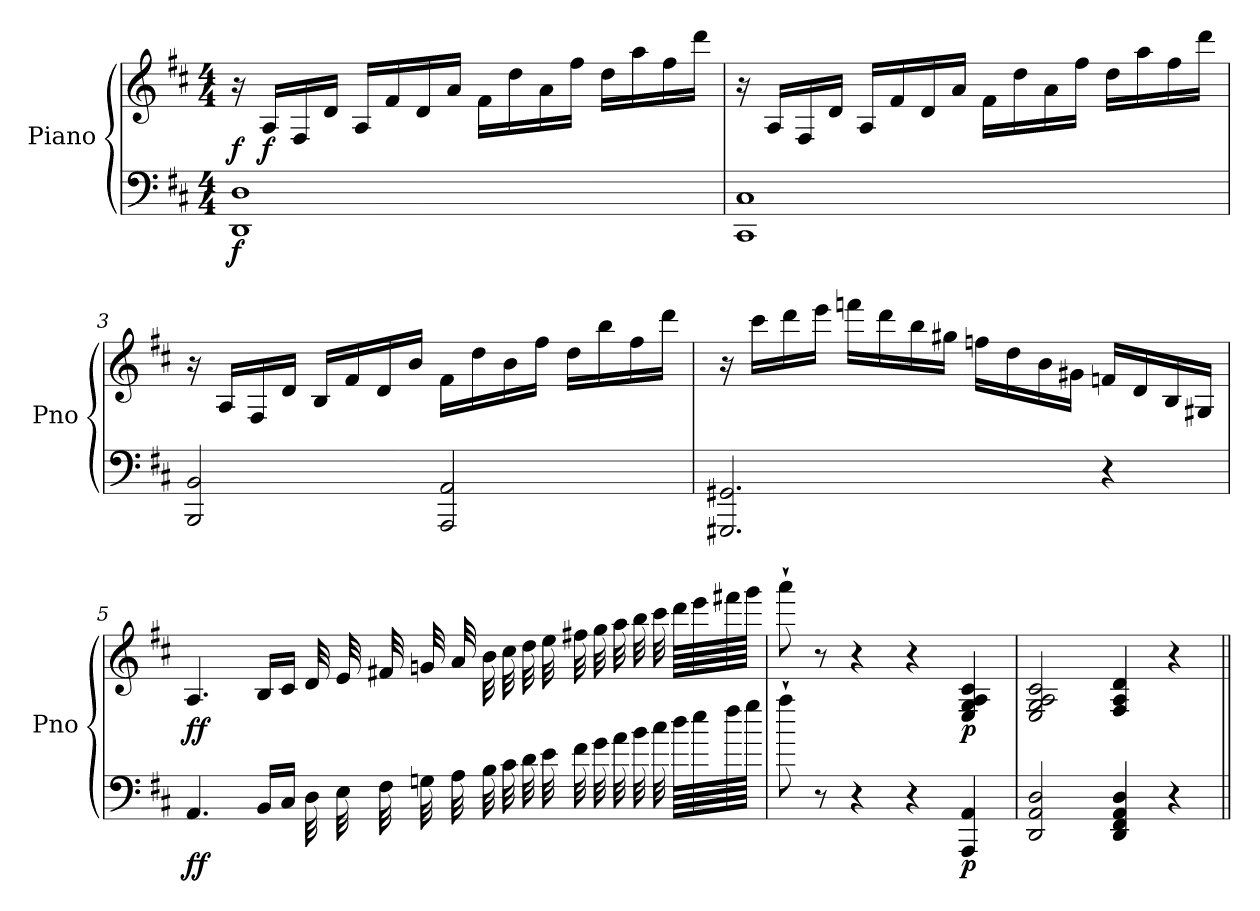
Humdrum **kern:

**kern	**dynam	**kern	**dynam
*part2	*part2	*part1	*part1
*staff2	*staff2	*staff1	*staff1
*I"Piano	*	*I"Piano	*
*I'Pno	*	*I'Pno	*
*clefF4	*	*clefG2	*
*k[f#c#]	*	*k[f#c#]	*
*M4/4	*	*M4/4	*
*MM132	*	*MM132	*
=1	=1	=1	=1
!	!LO:DY:b	!	!LO:DY:b
1DD 1D	f	16r	f
!	!	!	!LO:DY:b
.	.	16A/LL	f
.	.	16F#/	.
.	.	16d/JJ	.
.	.	16A/LL	.
.	.	16f#/	.
.	.	16d/	.
.	.	16a/JJ	.
.	.	16f#\LL	.
.	.	16dd\	.
.	.	16a\	.
.	.	16ff#\JJ	.
.	.	16dd\LL	.
.	.	16aa\	.
.	.	16ff#\	.
.	.	16ddd\JJ	.
=2	=2	=2	=2
1CC# 1C#	.	16r	.
.	.	16A/LL	.
.	.	16F#/	.
.	.	16d/JJ	.
.	.	16A/LL	.
.	.	16f#/	.
.	.	16d/	.
.	.	16a/JJ	.
.	.	16f#\LL	.
.	.	16dd\	.
.	.	16a\	.
.	.	16ff#\JJ	.
.	.	16dd\LL	.
.	.	16aa\	.
.	.	16ff#\	.
.	.	16ddd\JJ	.
!!LO:LB:g=z
=3	=3	=3	=3
2BBB/ 2BB/	.	16r	.
.	.	16A/LL	.
.	.	16F#/	.
.	.	16d/JJ	.
.	.	16B/LL	.
.	.	16f#/	.
.	.	16d/	.
.	.	16b/JJ	.
2AAA/ 2AA/	.	16f#\LL	.
.	.	16dd\	.
.	.	16b\	.
.	.	16ff#\JJ	.
.	.	16dd\LL	.
.	.	16bb\	.
.	.	16ff#\	.
.	.	16ddd\JJ	.
=4	=4	=4	=4
2.GGG#X/ 2.GG#X/	.	16r	.
.	.	16ccc#\LL	.
.	.	16ddd\	.
.	.	16eee\JJ	.
.	.	16fffn\LL	.
.	.	16ddd\	.
.	.	16bb\	.
!	!	!	!LO:DY:b
.	.	16gg#X\JJ	other-dynamics
.	.	16ffn\LL	.
.	.	16dd\	.
.	.	16b\	.
.	.	16g#X\JJ	.
4r	.	16fn/LL	.
.	.	16d/	.
.	.	16B/	.
.	.	16G#X/JJ	.
!!LO:LB:g=z
=5	=5	=5	=5
!	!LO:DY:b	!	!LO:DY:b
4.AA/	ff	4.A/	ff
16BB/LL	.	16B/LL	.
16C#/JJ	.	16c#/JJ	.
32D\	.	32d/	.
32E\	.	32e/	.
32F#\	.	32f#X/	.
32Gn\	.	32gn/	.
32A\	.	32a/	.
32B\	.	32b\	.
32c#\	.	32cc#\	.
32d\	.	32dd\	.
32e\	.	32ee\	.
32f#\	.	32ff#X\	.
32g\	.	32gg\	.
32a\	.	32aa\	.
32b\	.	32bb\	.
32cc#\	.	32ccc#\	.
64dd\LLLL	.	64ddd\LLLL	.
64ee\	.	64eee\	.
64ff#\	.	64fff#X\	.
64gg\JJJJ	.	64ggg\JJJJ	.
=6	=6	=6	=6
8aa`\	.	8aaa`\	.
8r	.	8r	.
4r	.	4r	.
4r	.	4r	.
!	!LO:DY:b	!	!LO:DY:b
4AAA/ 4AA/	p	4E/ 4G/ 4A/ 4c#/	p
=7	=7	=7	=7
2DD/ 2AA/ 2D/	.	2E/ 2G/ 2A/ 2c#/	.
4DD/ 4FF#/ 4AA/ 4D/	.	4F#/ 4A/ 4d/	.
4r	.	4r	.
=||	=||	=||	=||
*-	*-	*-	*-
